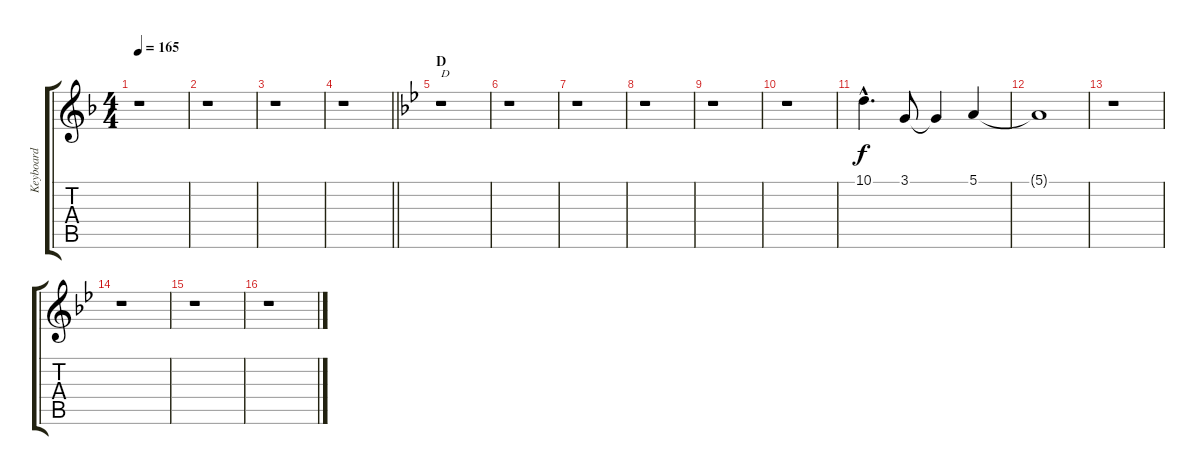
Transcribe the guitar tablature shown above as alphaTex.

\track ("Keyboard" "Keyboard") {instrument pad6metallic}
\staff {score tabs}
\tuning (E4 B3 G3 D3 A2 E2) {hide}
\ts (4 4)
\tempo 165
\clef g2
\ks f
r.1{dy f} |
r.1 |
r.1 |
\barLineRight lightlight
r.1 |
\section ("" "D")
\ks bb
r.1{txt "D"} |
r.1 |
r.1 |
r.1 |
r.1 |
r.1 |
10.1{hac}.4{d} 3.1.8 3.1{t}.4 5.1.4 |
5.1{t}.1 |
r.1 |
r.1 |
r.1 |
r.1
